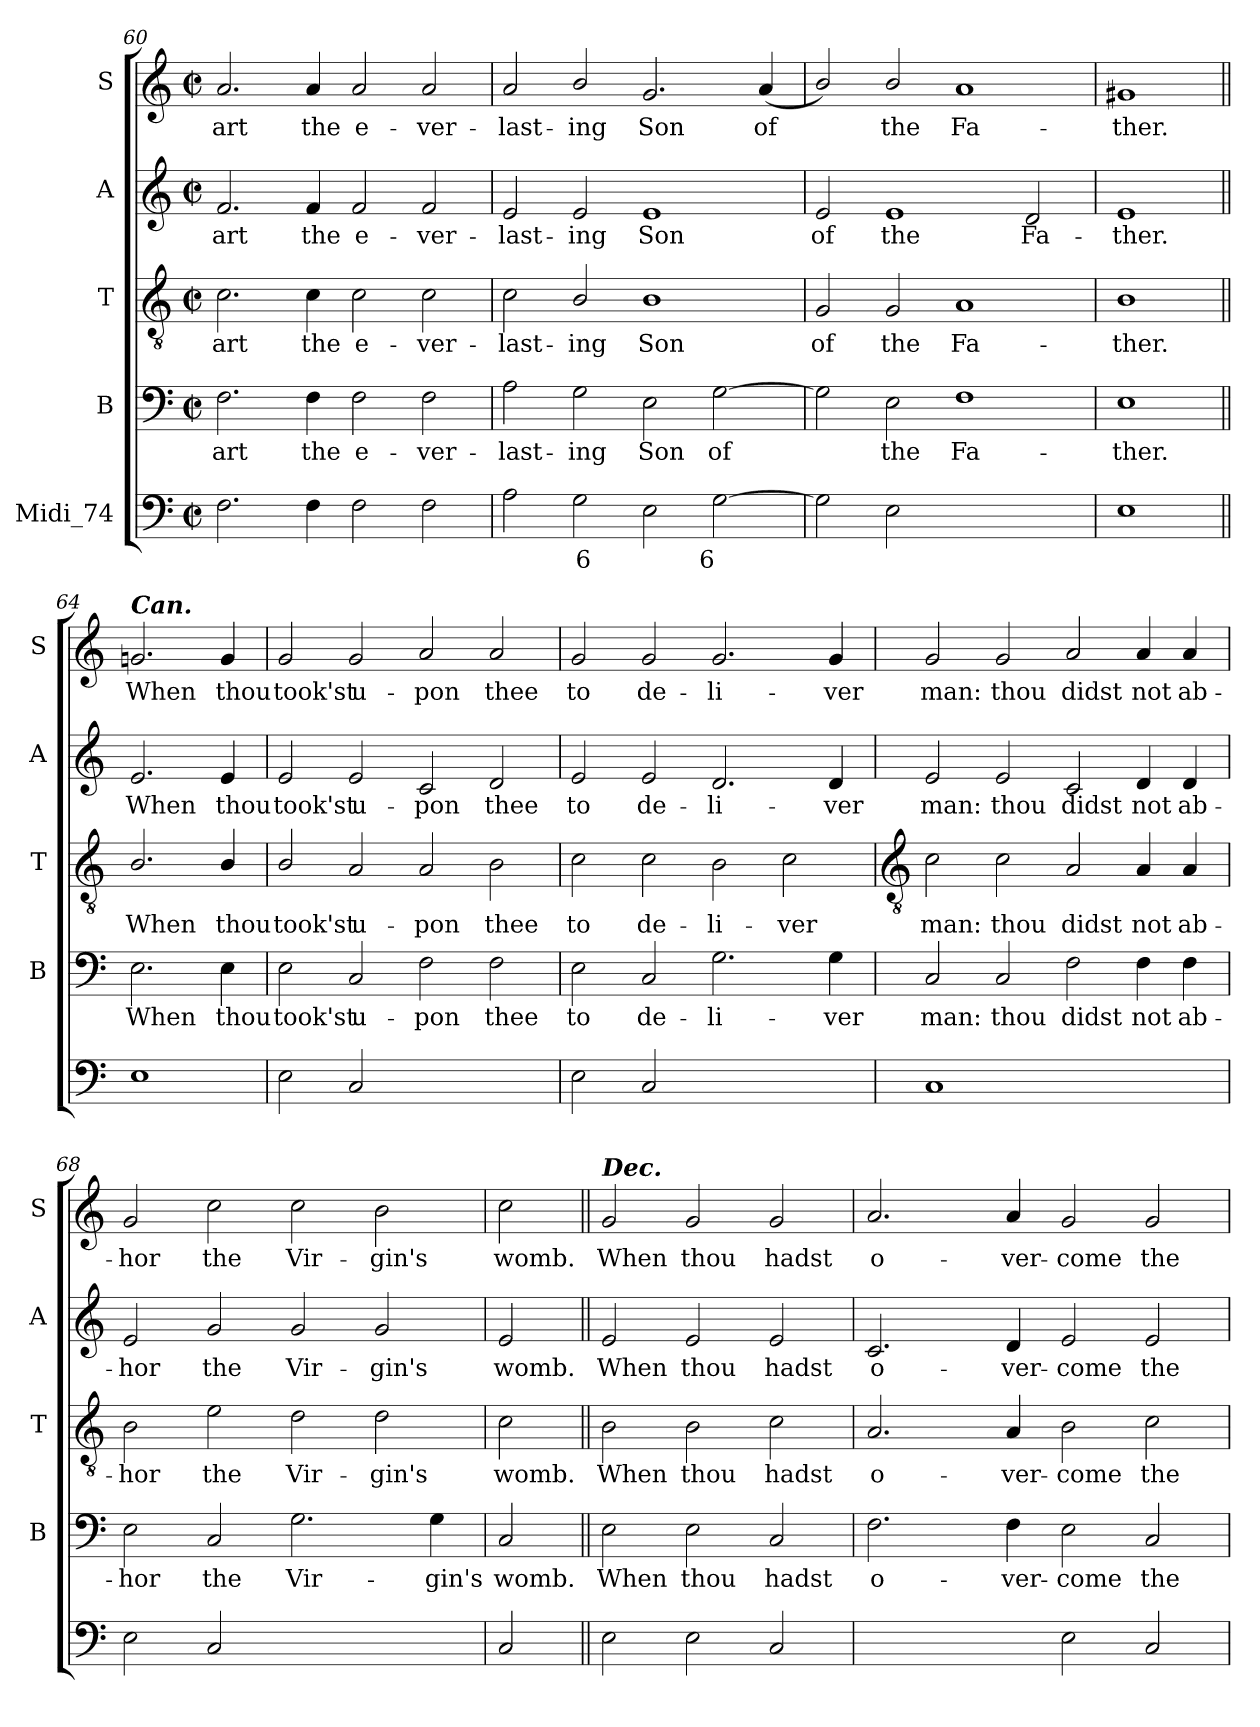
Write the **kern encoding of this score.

**kern	**text	**kern	**text	**kern	**text	**kern	**text	**kern	**text
*part5	*part5	*part4	*part4	*part3	*part3	*part2	*part2	*part1	*part1
*staff5	*staff5	*staff4	*staff4	*staff3	*staff3	*staff2	*staff2	*staff1	*staff1
*I"Midi_74	*	*I"B	*	*I"T	*	*I"A	*	*I"S	*
*	*	*I'B	*	*I'T	*	*I'A	*	*I'S	*
!!LO:LB:g=z
*clefF4	*	*clefF4	*	*clefGv2	*	*clefG2	*	*clefG2	*
*k[]	*	*k[]	*	*k[]	*	*k[]	*	*k[]	*
*C:	*	*C:	*	*C:	*	*C:	*	*C:	*
*M4/2	*	*M4/2	*	*M4/2	*	*M4/2	*	*M4/2	*
*met(c|)	*	*met(c|)	*	*met(c|)	*	*met(c|)	*	*met(c|)	*
=60	=60	=60	=60	=60	=60	=60	=60	=60	=60
!	!	!	!LO:LY:b	!	!LO:LY:b	!	!LO:LY:b	!	!LO:LY:b
2.F	.	2.F	art	2.c	art	2.f	art	2.a	art
!	!	!	!LO:LY:b	!	!LO:LY:b	!	!LO:LY:b	!	!LO:LY:b
4F	.	4F	the	4c	the	4f	the	4a	the
!	!	!	!LO:LY:b	!	!LO:LY:b	!	!LO:LY:b	!	!LO:LY:b
2F	.	2F	e-	2c	e-	2f	e-	2a	e-
!	!	!	!LO:LY:b	!	!LO:LY:b	!	!LO:LY:b	!	!LO:LY:b
2F	.	2F	-ver-	2c	-ver-	2f	-ver-	2a	-ver-
=61	=61	=61	=61	=61	=61	=61	=61	=61	=61
!	!	!	!LO:LY:b	!	!LO:LY:b	!	!LO:LY:b	!	!LO:LY:b
2A	.	2A	-last-	2c	-last-	2e	-last-	2a	-last-
!	!LO:LY:b	!	!LO:LY:b	!	!LO:LY:b	!	!LO:LY:b	!	!LO:LY:b
2G	6	2G	-ing	2B/	-ing	2e	-ing	2b/	-ing
!	!	!	!LO:LY:b	!	!LO:LY:b	!	!LO:LY:b	!	!LO:LY:b
2E	.	2E	Son	1B	Son	1e	Son	2.g	Son
!	!LO:LY:b	!	!LO:LY:b	!	!	!	!	!	!
[2G	6	[2G	of	.	.	.	.	.	.
!	!	!	!	!	!	!	!	!	!LO:LY:b
.	.	.	.	.	.	.	.	(<4a	of
=62	=62	=62	=62	=62	=62	=62	=62	=62	=62
!	!	!	!	!	!LO:LY:b	!	!LO:LY:b	!	!
2G]	.	2G]	.	2G	of	2e	of	2b/)	.
!	!	!	!LO:LY:b	!	!LO:LY:b	!	!LO:LY:b	!	!LO:LY:b
2E	.	2E	the	2G	the	1e	the	2b/	the
!	!LO:LY:b	!	!LO:LY:b	!	!LO:LY:b	!	!	!	!LO:LY:b
[2Fyy	7	1F	Fa-	1A	Fa-	.	.	1a	Fa-
!	!LO:LY:b	!	!	!	!	!	!LO:LY:b	!	!
2Fyy]	6	.	.	.	.	2d	Fa-	.	.
=63	=63	=63	=63	=63	=63	=63	=63	=63	=63
!	!	!	!LO:LY:b	!	!LO:LY:b	!	!LO:LY:b	!	!LO:LY:b
1E	.	1E	-ther.	1B	-ther.	1e	-ther.	1g#X	-ther.
=64||	=64||	=64||	=64||	=64||	=64||	=64||	=64||	=64||	=64||
!	!	!	!	!	!	!	!	!LO:TX:a:Bi:t=Can.	!
!	!	!	!LO:LY:b	!	!LO:LY:b	!	!LO:LY:b	!	!LO:LY:b
1E	.	2.E	When	2.B/	When	2.e	When	2.gn	When
!	!	!	!LO:LY:b	!	!LO:LY:b	!	!LO:LY:b	!	!LO:LY:b
.	.	4E	thou	4B/	thou	4e	thou	4g	thou
=65	=65	=65	=65	=65	=65	=65	=65	=65	=65
!	!	!	!LO:LY:b	!	!LO:LY:b	!	!LO:LY:b	!	!LO:LY:b
2E	.	2E	took'st	2B/	took'st	2e	took'st	2g	took'st
!	!	!	!LO:LY:b	!	!LO:LY:b	!	!LO:LY:b	!	!LO:LY:b
2C	.	2C	u-	2A	u-	2e	u-	2g	u-
!	!LO:LY:b	!	!LO:LY:b	!	!LO:LY:b	!	!LO:LY:b	!	!LO:LY:b
[2Fyy	5	2F	-pon	2A	-pon	2c	-pon	2a	-pon
!	!LO:LY:b	!	!LO:LY:b	!	!LO:LY:b	!	!LO:LY:b	!	!LO:LY:b
2Fyy]	6	2F	thee	2B	thee	2d	thee	2a	thee
=66	=66	=66	=66	=66	=66	=66	=66	=66	=66
!	!	!	!LO:LY:b	!	!LO:LY:b	!	!LO:LY:b	!	!LO:LY:b
2E	.	2E	to	2c	to	2e	to	2g	to
!	!	!	!LO:LY:b	!	!LO:LY:b	!	!LO:LY:b	!	!LO:LY:b
2C	.	2C	de-	2c	de-	2e	de-	2g	de-
!	!LO:LY:b	!	!LO:LY:b	!	!LO:LY:b	!	!LO:LY:b	!	!LO:LY:b
[2GGyy	4	2.G	-li-	2B	-li-	2.d	-li-	2.g	-li-
!	!LO:LY:b	!	!	!	!LO:LY:b	!	!	!	!
2GGyy]	3	.	.	2c	-ver	.	.	.	.
!	!	!	!LO:LY:b	!	!	!	!LO:LY:b	!	!LO:LY:b
.	.	4G	-ver	.	.	4d	-ver	4g	-ver
!!LO:LB:g=z
=67	=67	=67	=67	=67	=67	=67	=67	=67	=67
*	*	*	*	*clefGv2	*	*	*	*	*
!	!	!	!LO:LY:b	!	!LO:LY:b	!	!LO:LY:b	!	!LO:LY:b
1C	.	2C	man:	2c	man:	2e	man:	2g	man:
!	!	!	!LO:LY:b	!	!LO:LY:b	!	!LO:LY:b	!	!LO:LY:b
.	.	2C	thou	2c	thou	2e	thou	2g	thou
!	!LO:LY:b	!	!LO:LY:b	!	!LO:LY:b	!	!LO:LY:b	!	!LO:LY:b
[2Fyy	5	2F	didst	2A	didst	2c	didst	2a	didst
!	!LO:LY:b	!	!LO:LY:b	!	!LO:LY:b	!	!LO:LY:b	!	!LO:LY:b
2Fyy]	6	4F	not	4A	not	4d	not	4a	not
!	!	!	!LO:LY:b	!	!LO:LY:b	!	!LO:LY:b	!	!LO:LY:b
.	.	4F	ab-	4A	ab-	4d	ab-	4a	ab-
=68	=68	=68	=68	=68	=68	=68	=68	=68	=68
!	!	!	!LO:LY:b	!	!LO:LY:b	!	!LO:LY:b	!	!LO:LY:b
2E	.	2E	-hor	2B	-hor	2e	-hor	2g	-hor
!	!	!	!LO:LY:b	!	!LO:LY:b	!	!LO:LY:b	!	!LO:LY:b
2C	.	2C	the	2e	the	2g	the	2cc	the
!	!LO:LY:b	!	!LO:LY:b	!	!LO:LY:b	!	!LO:LY:b	!	!LO:LY:b
[2GGyy	4	2.G	Vir-	2d	Vir-	2g	Vir-	2cc	Vir-
!	!LO:LY:b	!	!	!	!LO:LY:b	!	!LO:LY:b	!	!LO:LY:b
2GGyy]	3	.	.	2d	-gin's	2g	-gin's	2b	-gin's
!	!	!	!LO:LY:b	!	!	!	!	!	!
.	.	4G	-gin's	.	.	.	.	.	.
=69	=69	=69	=69	=69	=69	=69	=69	=69	=69
!	!	!	!LO:LY:b	!	!LO:LY:b	!	!LO:LY:b	!	!LO:LY:b
2C	.	2C	womb.	2c	womb.	2e	womb.	2cc	womb.
=70||	=70||	=70||	=70||	=70||	=70||	=70||	=70||	=70||	=70||
!	!	!	!	!	!	!	!	!LO:TX:a:Bi:t=Dec.	!
!	!	!	!LO:LY:b	!	!LO:LY:b	!	!LO:LY:b	!	!LO:LY:b
2E	.	2E	When	2B	When	2e	When	2g	When
!	!	!	!LO:LY:b	!	!LO:LY:b	!	!LO:LY:b	!	!LO:LY:b
2E	.	2E	thou	2B	thou	2e	thou	2g	thou
!	!	!	!LO:LY:b	!	!LO:LY:b	!	!LO:LY:b	!	!LO:LY:b
2C	.	2C	hadst	2c	hadst	2e	hadst	2g	hadst
=71	=71	=71	=71	=71	=71	=71	=71	=71	=71
!	!LO:LY:b	!	!LO:LY:b	!	!LO:LY:b	!	!LO:LY:b	!	!LO:LY:b
[2Fyy	5	2.F	o-	2.A	o-	2.c	o-	2.a	o-
!	!LO:LY:b	!	!	!	!	!	!	!	!
4Fyy_	5	.	.	.	.	.	.	.	.
!	!LO:LY:b	!	!LO:LY:b	!	!LO:LY:b	!	!LO:LY:b	!	!LO:LY:b
4Fyy]	6	4F	-ver-	4A	-ver-	4d	-ver-	4a	-ver-
!	!	!	!LO:LY:b	!	!LO:LY:b	!	!LO:LY:b	!	!LO:LY:b
2E	.	2E	-come	2B	-come	2e	-come	2g	-come
!	!	!	!LO:LY:b	!	!LO:LY:b	!	!LO:LY:b	!	!LO:LY:b
2C	.	2C	the	2c	the	2e	the	2g	the
=	=	=	=	=	=	=	=	=	=
*-	*-	*-	*-	*-	*-	*-	*-	*-	*-
